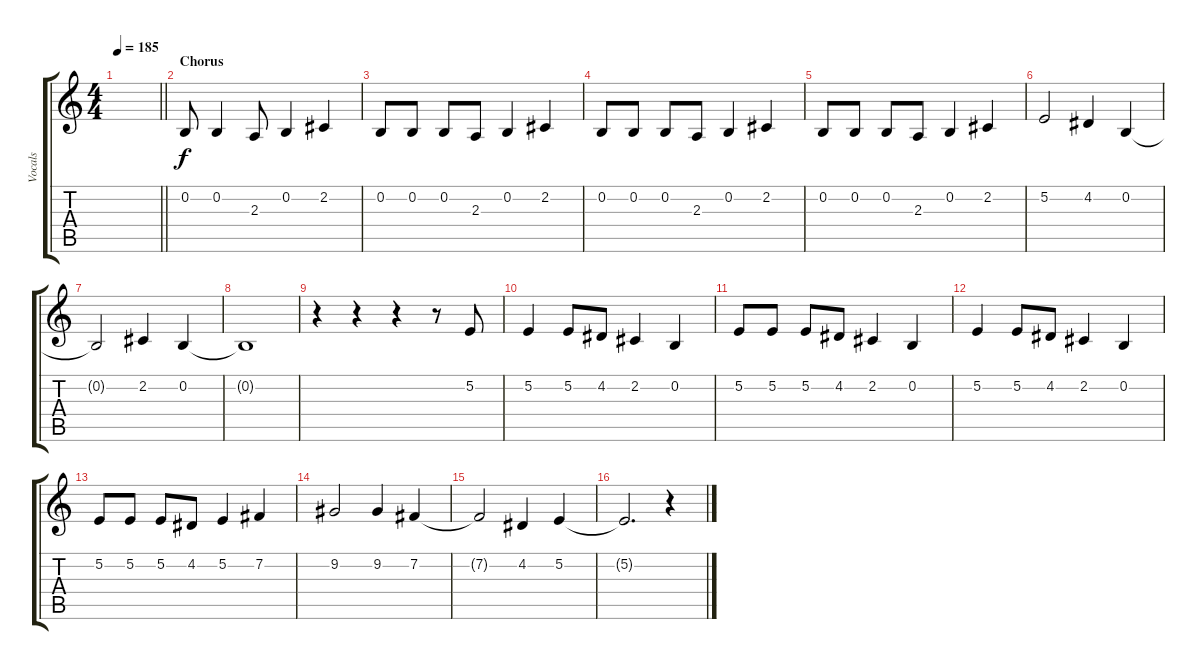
\track ("Vocals" "Vocals") {instrument altosax}
\staff {score tabs}
\tuning (E4 B3 G3 D3 A2 E2) {hide}
\ts (4 4)
\tempo 185
\clef g2
\barLineRight lightlight
\ks c
|
\section ("" "Chorus")
0.2.8 0.2.4 2.3.8 0.2.4 2.2.4 |
0.2.8 0.2.8 0.2.8 2.3.8 0.2.4 2.2.4 |
0.2.8 0.2.8 0.2.8 2.3.8 0.2.4 2.2.4 |
0.2.8 0.2.8 0.2.8 2.3.8 0.2.4 2.2.4 |
5.2.2 4.2.4 0.2.4 |
0.2{t}.2 2.2.4 0.2.4 |
0.2{t}.1 |
r.4 r.4 r.4 r.8 5.2.8 |
5.2.4 5.2.8 4.2.8 2.2.4 0.2.4 |
5.2.8 5.2.8 5.2.8 4.2.8 2.2.4 0.2.4 |
5.2.4 5.2.8 4.2.8 2.2.4 0.2.4 |
5.2.8 5.2.8 5.2.8 4.2.8 5.2.4 7.2.4 |
9.2.2 9.2.4 7.2.4 |
7.2{t}.2 4.2.4 5.2.4 |
5.2{t}.2{d} r.4
